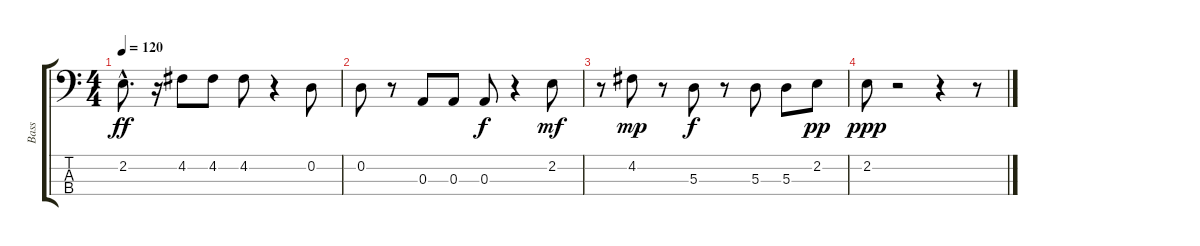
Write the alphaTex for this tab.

\track ("Bass" "Bass") {instrument electricbassfinger}
\staff {score tabs}
\tuning (G2 D2 A1 E1) {hide}
\ts (4 4)
\tempo 120
\clef f4
\ks c
2.2{hac}.8{d dy ff} r.16 4.2.8 4.2.8 4.2.8 r.4 0.2.8 |
0.2.8 r.8 0.3.8 0.3.8 0.3.8{dy f} r.4 2.2.8{dy mf} |
r.8 4.2.8{dy mp} r.8 5.3.8{dy f} r.8 5.3.8 5.3.8 2.2.8{dy pp} |
2.2.8{dy ppp} r.2 r.4 r.8
